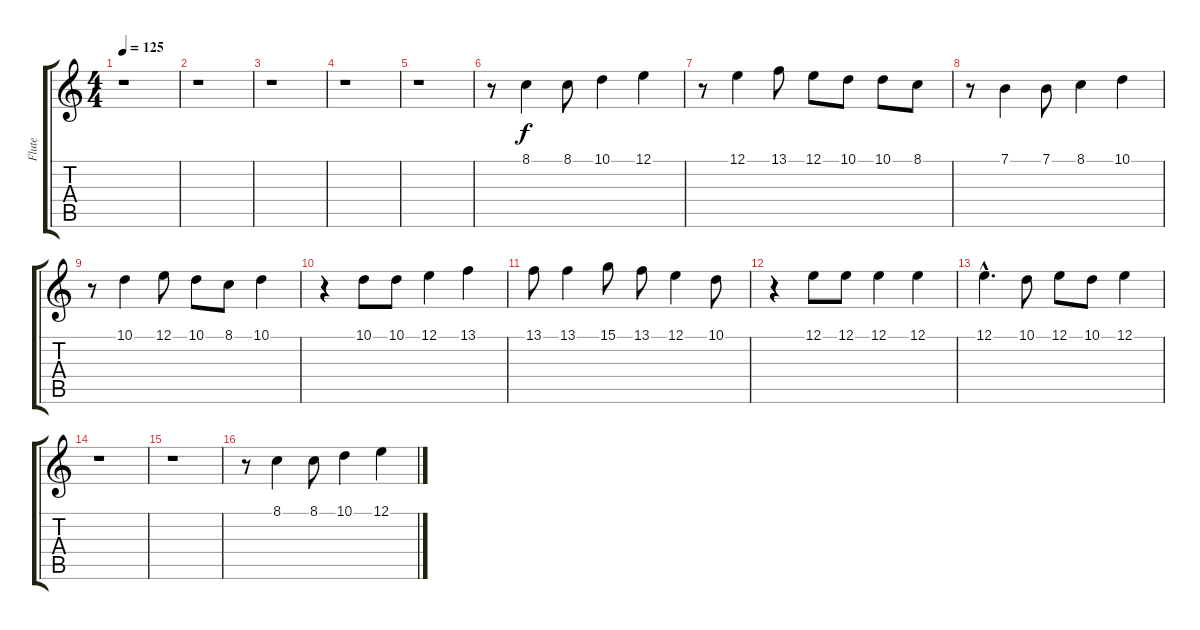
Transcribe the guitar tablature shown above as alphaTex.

\track ("Flute" "Flute") {instrument flute}
\staff {score tabs}
\tuning (E4 B3 G3 D3 A2 E2) {hide}
\ts (4 4)
\tempo 125
\clef g2
\ks c
r.1{dy f} |
r.1 |
r.1 |
r.1 |
r.1 |
r.8 8.1.4{volume 12 instrument flute} 8.1.8 10.1.4 12.1.4 |
r.8 12.1.4 13.1.8 12.1.8 10.1.8 10.1.8 8.1.8 |
r.8 7.1.4 7.1.8 8.1.4 10.1.4 |
r.8 10.1.4 12.1.8 10.1.8 8.1.8 10.1.4 |
r.4 10.1.8 10.1.8 12.1.4 13.1.4 |
13.1.8 13.1.4 15.1.8 13.1.8 12.1.4 10.1.8 |
r.4 12.1.8 12.1.8 12.1.4 12.1.4 |
12.1{hac}.4{d} 10.1.8 12.1.8 10.1.8 12.1.4 |
r.1 |
r.1 |
r.8 8.1.4 8.1.8 10.1.4 12.1.4
